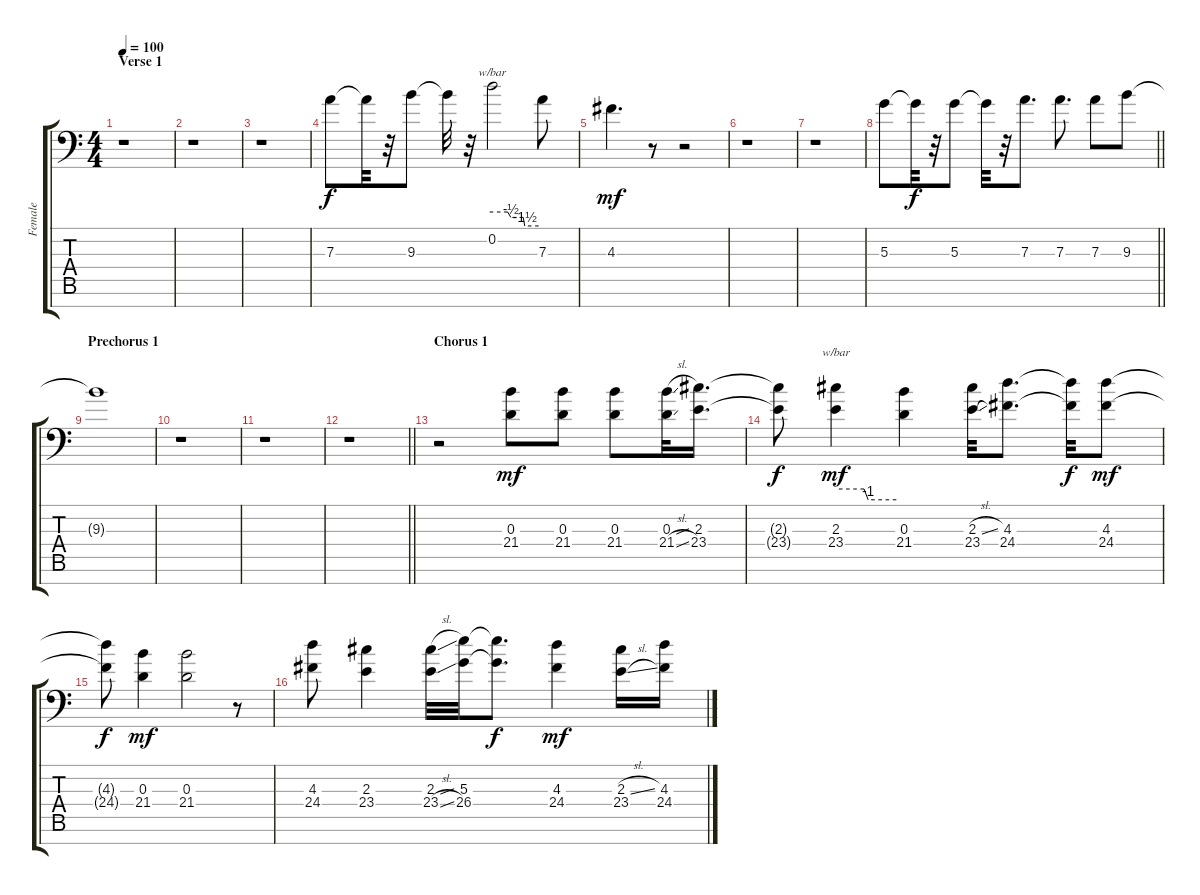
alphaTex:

\track ("Female" "Female") {instrument flute}
\staff {score tabs}
\tuning (D6 D5 D4 D3 D2 D1 D0) {hide}
\ts (4 4)
\section ("" "Verse 1")
\tempo 100
\clef f4
\ks c
r.1{dy f} |
r.1 |
r.1 |
7.3.8{volume 14} 7.3{t}.32 r.32 9.3.8 9.3{t}.32 r.32 0.2.2{tbe (custom default 0 0 20 0 24 -2 40 -2 42 -6 60 -6)} 7.3.8 |
4.3.4{d dy mf} r.8 r.2 |
r.1 |
r.1 |
\barLineRight lightlight
5.3.8 5.3{t}.32{dy f} r.32 5.3.8 5.3{t}.32 r.32 7.3.8{d} 7.3.8{d} 7.3.8 9.3.8 |
\section ("" "Prechorus 1")
9.3{t}.1 |
r.1 |
r.1 |
\barLineRight lightlight
r.1 |
\section ("" "Chorus 1")
r.2 (0.3 21.4).8{dy mf} (0.3 21.4).8 (0.3 21.4).8 (0.3{sl} 21.4{sl}).32 (2.3 23.4).16{d} |
(2.3{t} 23.4{t}).8{dy f} (2.3 23.4).4{tbe (custom default 0 0 28 0 32 -4 60 -4) dy mf} (0.3 21.4).4 (2.3{sl} 23.4).32 (4.3 24.4).8{d} (4.3{t} 24.4{t}).32{dy f} (4.3 24.4).8{dy mf} |
(4.3{t} 24.4{t}).8{dy f} (0.3 21.4).4{dy mf} (0.3 21.4).2 r.8 |
(4.3 24.4).8 (2.3 23.4).4 (2.3{sl} 23.4{sl}).32 (5.3 26.4).32 (5.3{t} 26.4{t}).8{d dy f} (4.3 24.4).4{dy mf} (2.3{sl} 23.4).16 (4.3 24.4).16
